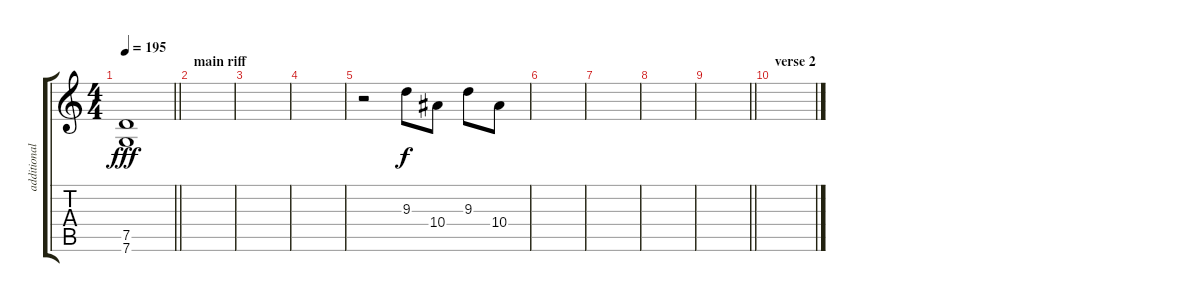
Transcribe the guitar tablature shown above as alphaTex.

\track ("additional guitar" "additional") {instrument overdrivenguitar}
\staff {score tabs}
\tuning (D4 A3 F3 C3 G2 C2) {hide}
\ts (4 4)
\tempo 195
\clef g2
\barLineRight lightlight
\ks c
(7.5 7.6).1{dy fff} |
\section ("" "main riff")
|
|
|
r.2 9.3.8{dy f} 10.4.8 9.3.8 10.4.8 |
|
|
|
\barLineRight lightlight
|
\section ("" "verse 2")
